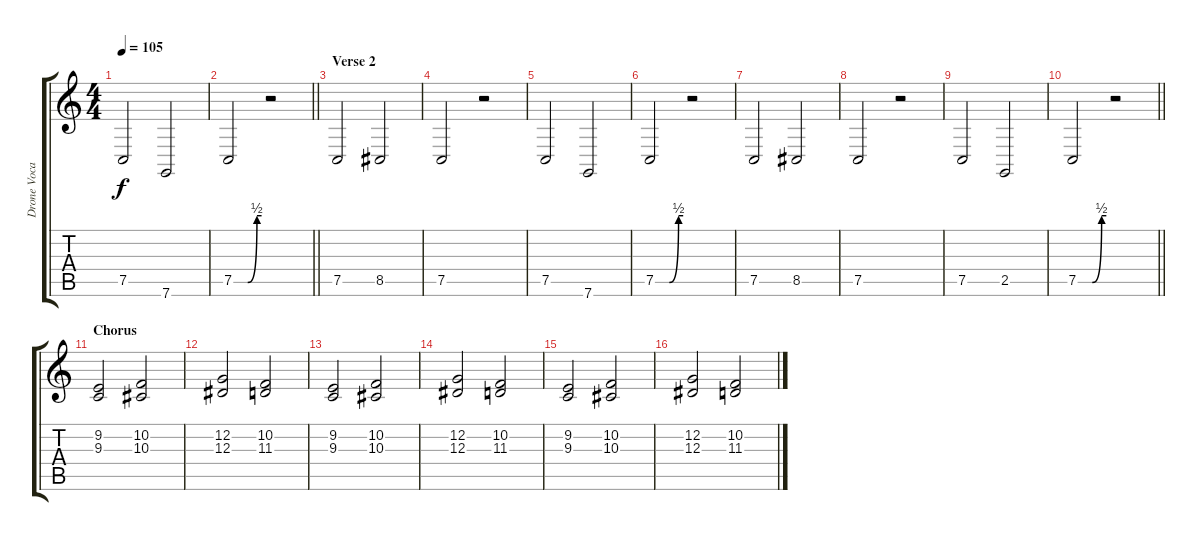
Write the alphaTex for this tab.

\track ("Drone Vocals 1 [Mark Lanegan]" "Drone Voca") {instrument pad7halo}
\staff {score tabs}
\tuning (C4 G3 Eb3 Bb2 F2 C2) {hide}
\ts (4 4)
\tempo 105
\clef g2
\ks c
7.5.2{dy f} 7.6.2 |
\barLineRight lightlight
7.5{be (custom 0 0 30 0 50 2 60 2)}.2 r.2 |
\section ("" "Verse 2")
7.5.2 8.5.2 |
7.5.2 r.2 |
7.5.2 7.6.2 |
7.5{be (custom 0 0 30 0 50 2 60 2)}.2 r.2 |
7.5.2 8.5.2 |
7.5.2 r.2 |
7.5.2 2.5.2 |
\barLineRight lightlight
7.5{be (custom 0 0 30 0 50 2 60 2)}.2 r.2 |
\section ("" "Chorus")
(9.2 9.3).2{volume 13 balance 10} (10.2 10.3).2 |
(12.2 12.3).2 (10.2 11.3).2 |
(9.2 9.3).2 (10.2 10.3).2 |
(12.2 12.3).2 (10.2 11.3).2 |
(9.2 9.3).2 (10.2 10.3).2 |
(12.2 12.3).2 (10.2 11.3).2
